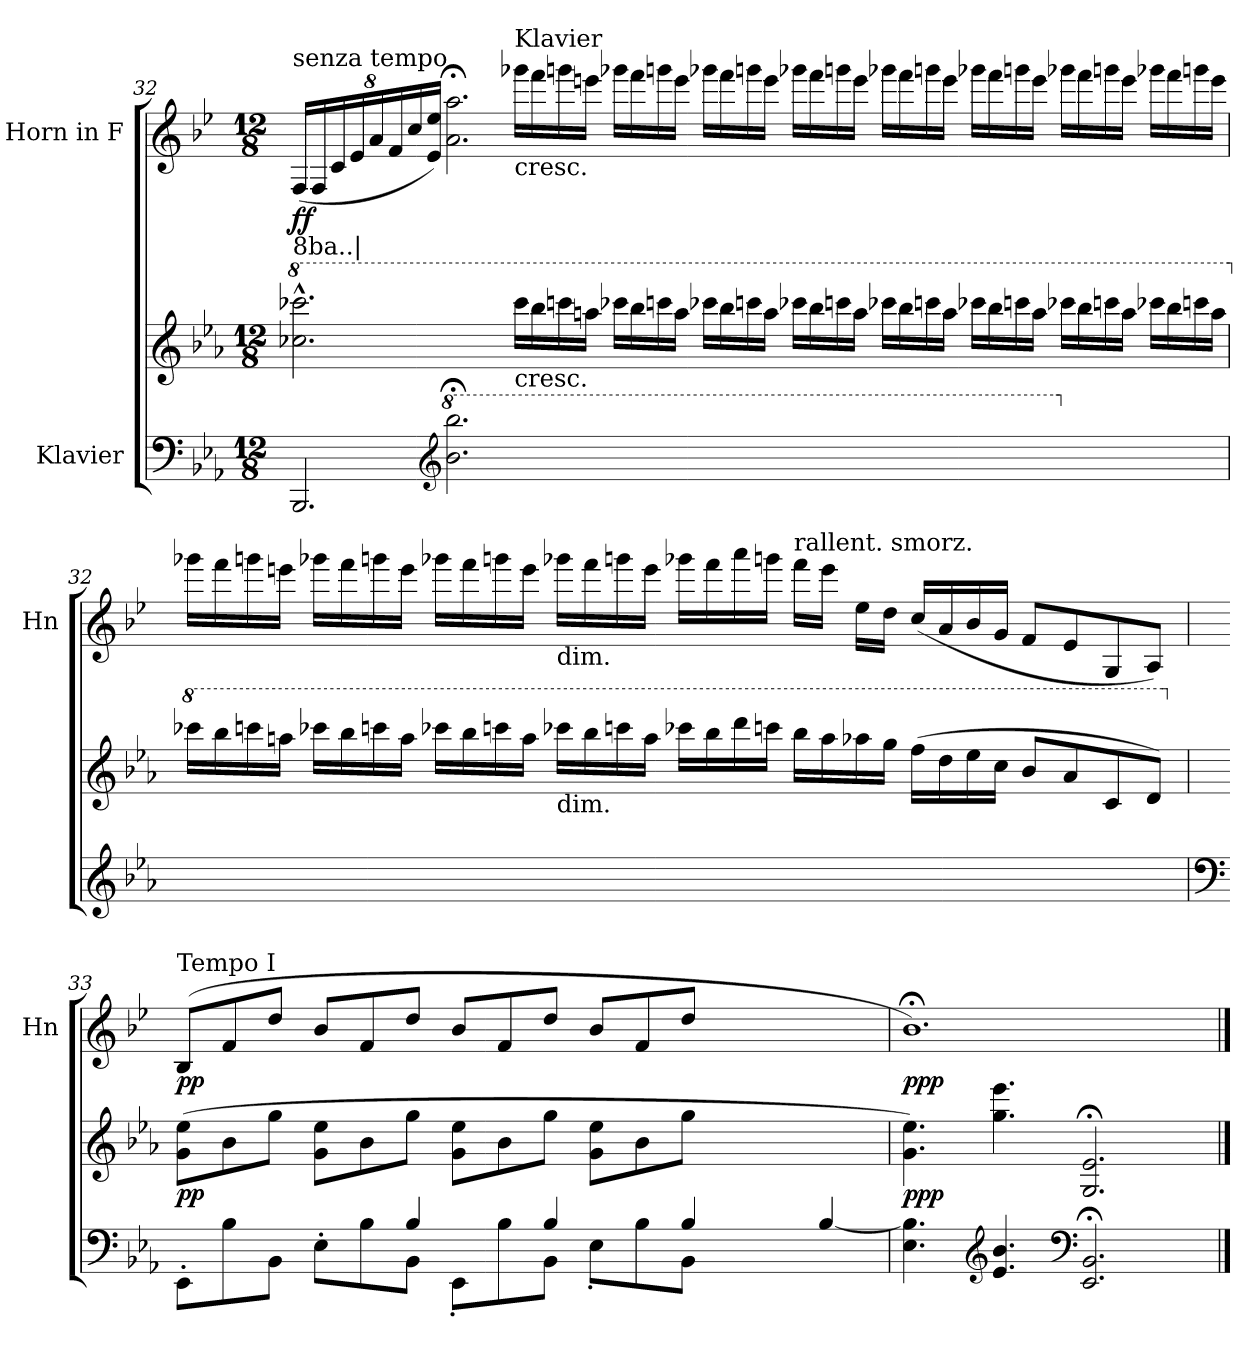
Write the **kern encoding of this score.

**kern	**kern	**dynam	**kern	**dynam
*part2	*part2	*part2	*part1	*part1
*staff3	*staff2	*staff2/3	*staff1	*staff1
*I"Klavier	*	*	*I"Horn in F	*
*	*	*	*I'Hn	*
*clefF4	*clefG2	*	*clefG2	*
*	*	*	*ITrd4c7	*
*k[b-e-a-]	*k[b-e-a-]	*	*k[b-e-a-]	*
*M12/8	*M12/8	*	*M12/8	*
*	*8va	*	*	*
*	*	*	*Xbrackettup	*
=32	=32	=32	=32	=32
!	!	!	!LO:TX:b:t=8ba..|	!
!	!	!	!LO:TX:a:t=senza tempo	!
!	!	!	!	!LO:DY:b
2.BBB-/	2.ccc-X\^^ 2.cccc-X\^^	.	(<32%3BB-/L	ff
.	.	.	32%3BB-/	.
.	.	.	32%3F/	.
.	.	.	32%3A-/	.
.	.	.	32%3d/	.
.	.	.	32%3B-/	.
.	.	.	32%3f/	.
.	.	.	32%3A-!/ 32%3a-/J)	.
*clefG2	*	*	*	*
*8va	*	*	*	*
2.bb-\;< 2.bbb-\;<	2.ryy	.	2.d!\;< 2.dd\;<	.
!	!	!	!LO:TX:b:t=cresc.	!
!	!	!	!LO:TX:a:t=Klavier	!
!	!LO:TX:b:t=cresc.	!	!	!
2ryy	16cccc-\LL	.	16ccc-X!\LL	.
.	16bbb-\	.	16bb-!\	.
.	16ccccn\	.	16cccn!\	.
.	16aaan\JJ	.	16aan!\JJ	.
.	16cccc-X\LL	.	16ccc-X!\LL	.
.	16bbb-\	.	16bb-!\	.
.	16ccccn\	.	16cccn!\	.
.	16aaa\JJ	.	16aa!\JJ	.
1ryy	16cccc-X\LL	.	16ccc-X!\LL	.
.	16bbb-\	.	16bb-!\	.
.	16ccccn\	.	16cccn!\	.
.	16aaa\JJ	.	16aa!\JJ	.
.	16cccc-X\LL	.	16ccc-X!\LL	.
.	16bbb-\	.	16bb-!\	.
.	16ccccn\	.	16cccn!\	.
.	16aaa\JJ	.	16aa!\JJ	.
.	16cccc-X\LL	.	16ccc-X!\LL	.
.	16bbb-\	.	16bb-!\	.
.	16ccccn\	.	16cccn!\	.
.	16aaa\JJ	.	16aa!\JJ	.
.	16cccc-X\LL	.	16ccc-X!\LL	.
.	16bbb-\	.	16bb-!\	.
.	16ccccn\	.	16cccn!\	.
.	16aaa\JJ	.	16aa!\JJ	.
2ryy	16cccc-X\LL	.	16ccc-X!\LL	.
.	16bbb-\	.	16bb-!\	.
.	16ccccn\	.	16cccn!\	.
.	16aaa\JJ	.	16aa!\JJ	.
.	16cccc-X\LL	.	16ccc-X!\LL	.
.	16bbb-\	.	16bb-!\	.
.	16ccccn\	.	16cccn!\	.
.	16aaa\JJ	.	16aa!\JJ	.
!!LO:LB:g=z
=32X1	=32X1	=32X1	=32X1	=32X1
*X8va	*	*	*	*
*	*X8va	*	*	*
*	*8va	*	*	*
1.ryy	16cccc-X!\LL	.	16ccc-X\LL	.
.	16bbb-!\	.	16bb-\	.
.	16ccccn!\	.	16cccn\	.
.	16aaan!\JJ	.	16aan\JJ	.
.	16cccc-X!\LL	.	16ccc-X\LL	.
.	16bbb-!\	.	16bb-\	.
.	16ccccn!\	.	16cccn\	.
.	16aaa!\JJ	.	16aa\JJ	.
.	16cccc-X!\LL	.	16ccc-X\LL	.
.	16bbb-!\	.	16bb-\	.
.	16ccccn!\	.	16cccn\	.
.	16aaa!\JJ	.	16aa\JJ	.
!	!	!	!LO:TX:b:t=dim.	!
!	!LO:TX:b:t=dim.	!	!	!
.	16cccc-X!\LL	.	16ccc-X\LL	.
.	16bbb-!\	.	16bb-\	.
.	16ccccn!\	.	16cccn\	.
.	16aaa!\JJ	.	16aa\JJ	.
.	16cccc-X!\LL	.	16ccc-X\LL	.
.	16bbb-!\	.	16bb-\	.
.	16dddd!\	.	16ddd\	.
.	16ccccn!\JJ	.	16cccn\JJ	.
!	!	!	!LO:TX:a:t=rallent. smorz.	!
.	16bbb-!\LL	.	16bb-\LL	.
.	16aaa!\	.	16aa\JJ	.
.	16aaa-X!\	.	16a-\LL	.
.	16ggg!\JJ	.	16g\JJ	.
2ryy	(>16fff!\LL	.	(<16f/LL	.
.	16ddd!\	.	16d/	.
.	16eee-!\	.	16e-/	.
.	16ccc!\JJ	.	16c/JJ	.
.	8bb-!/L	.	8B-/L	.
.	8aa-!/	.	8A-/	.
4ryy	8cc!/	.	8C/	.
.	8dd!/J)	.	8D/J)	.
=33	=33	=33	=33	=33
*clefF4	*	*	*	*
*^	*	*	*	*
*	*	*X8va	*	*	*
!	!	!	!	!LO:TX:a:t=Tempo I	!
!	!	!	!LO:DY:b	!	!LO:DY:b
8ryy	8EE-'\L	(>8g\ 8ee-\L	pp	(<8E-/L	pp
2ryy	8B-\	8b-\	.	8B-/	.
.	8BB-\J	8gg\J	.	8g/J	.
.	8E-'\L	8g\ 8ee-\L	.	8e-/L	.
.	8B-\	8b-\	.	8B-/	.
4B-/	8BB-\J	8gg\J	.	8g/J	.
.	8EE-'\L	8g\ 8ee-\L	.	8e-/L	.
8ryy	8B-\	8b-\	.	8B-/	.
4B-/	8BB-\J	8gg\J	.	8g/J	.
.	8E-'\L	8g\ 8ee-\L	.	8e-/L	.
8ryy	8B-\	8b-\	.	8B-/	.
4B-/	8BB-\J	8gg\J	.	8g/J	.
.	2ryy	2ryy	.	2ryy	.
8ryy	.	.	.	.	.
[4B-/	.	.	.	.	.
*v	*v	*	*	*	*
=34	=34	=34	=34	=34
!	!	!LO:DY:b	!	!LO:DY:b
4.E-\ 4.B-\]	4.g\ 4.ee-\)	ppp	1.e-;<)	ppp
*clefG2	*	*	*	*
4.e-/ 4.b-/	4.gg\ 4.eee-\	.	.	.
*clefF4	*	*	*	*
2.EE-/;< 2.BB-/;<	2.G/;< 2.e-/;<	.	.	.
==	==	==	==	==
*-	*-	*-	*-	*-
